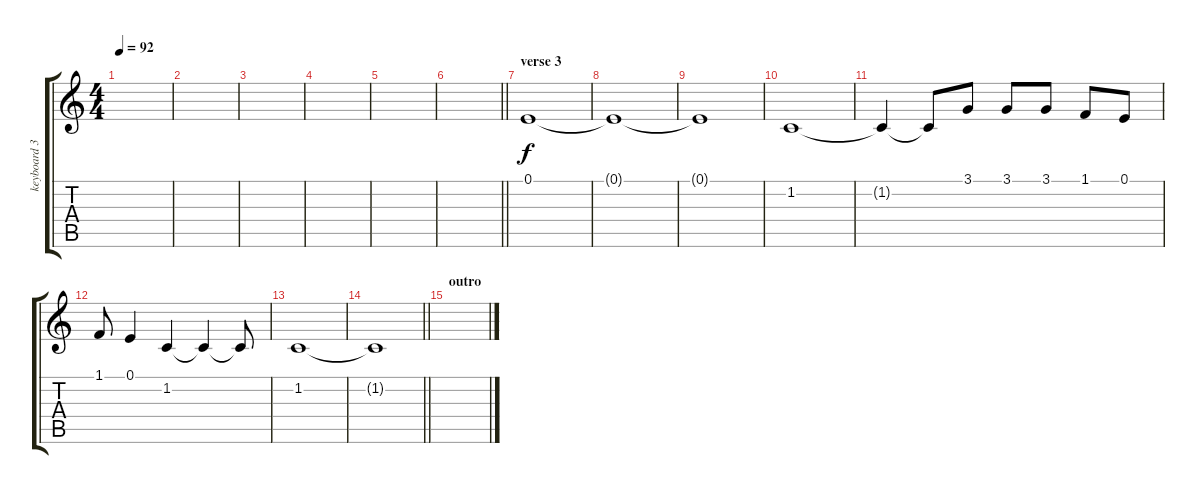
\track ("keyboard 3" "keyboard 3") {instrument stringensemble1}
\staff {score tabs}
\tuning (E4 B3 G3 D3 A2 E2) {hide}
\ts (4 4)
\tempo 92
\clef g2
\ks c
|
|
|
|
|
\barLineRight lightlight
|
\section ("" "verse 3")
0.1.1 |
0.1{t}.1 |
0.1{t}.1 |
1.2.1 |
1.2{t}.4 1.2{t}.8 3.1.8 3.1.8 3.1.8 1.1.8 0.1.8 |
1.1.8 0.1.4 1.2.4 1.2{t}.4 1.2{t}.8 |
1.2.1 |
\barLineRight lightlight
1.2{t}.1 |
\section ("" "outro")
